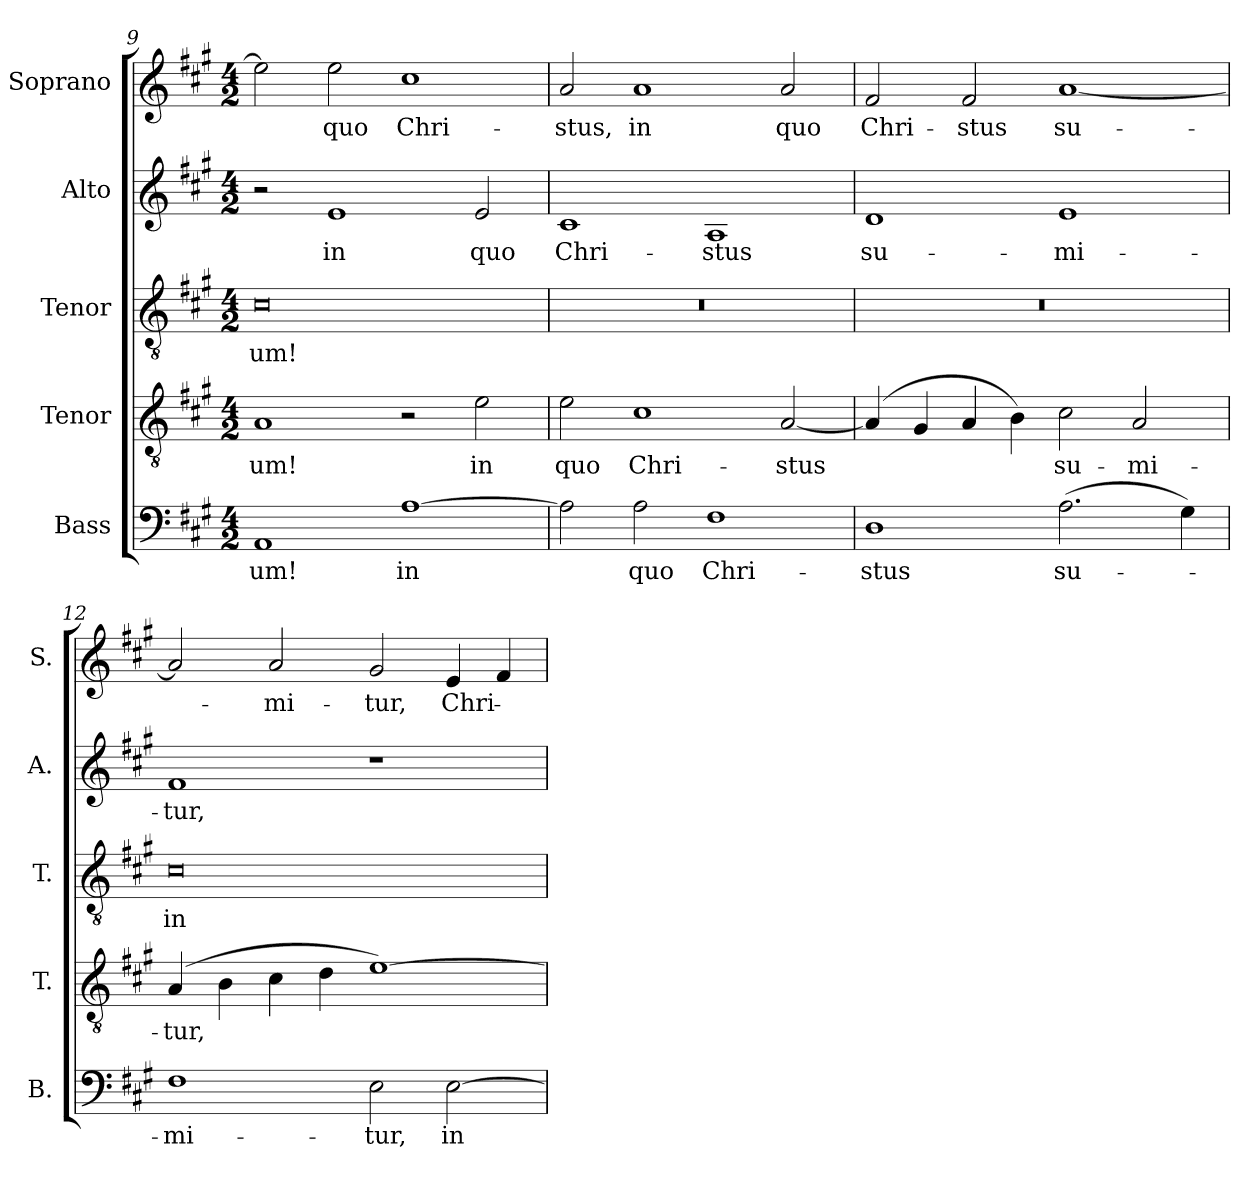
**kern	**text	**kern	**text	**kern	**text	**kern	**text	**kern	**text
*part5	*part5	*part4	*part4	*part3	*part3	*part2	*part2	*part1	*part1
*staff5	*staff5	*staff4	*staff4	*staff3	*staff3	*staff2	*staff2	*staff1	*staff1
*I"Bass	*	*I"Tenor	*	*I"Tenor	*	*I"Alto	*	*I"Soprano	*
*I'B.	*	*I'T.	*	*I'T.	*	*I'A.	*	*I'S.	*
*clefF4	*	*clefGv2	*	*clefGv2	*	*clefG2	*	*clefG2	*
*	*	*ITrd7c12	*	*ITrd7c12	*	*	*	*	*
*k[f#c#g#]	*	*k[f#c#g#]	*	*k[f#c#g#]	*	*k[f#c#g#]	*	*k[f#c#g#]	*
*A:	*	*A:	*	*A:	*	*A:	*	*A:	*
*M4/2	*	*M4/2	*	*M4/2	*	*M4/2	*	*M4/2	*
=9	=9	=9	=9	=9	=9	=9	=9	=9	=9
!	!LO:LY:b:color=#000000	!	!	!	!	!	!	!	!
!	!	!	!LO:LY:b:color=#000000	!	!	!	!	!	!
!	!	!	!	!	!LO:LY:b:color=#000000	!	!	!	!
1AAi	-um!	1AAi	-um!	0C#i	-um!	2r	.	2eei\]	.
!	!	!	!	!	!	!	!LO:LY:b:color=#000000	!	!
!	!	!	!	!	!	!	!	!	!LO:LY:b:color=#000000
.	.	.	.	.	.	1ei	in	2eei\	quo
!	!LO:LY:b:color=#000000	!	!	!	!	!	!	!	!
!	!	!	!	!	!	!	!	!	!LO:LY:b:color=#000000
[1Ai	in	2r	.	.	.	.	.	1cc#i	Chri-
!	!	!	!LO:LY:b:color=#000000	!	!	!	!	!	!
!	!	!	!	!	!	!	!LO:LY:b:color=#000000	!	!
.	.	2Ei\	in	.	.	2ei/	quo	.	.
=10	=10	=10	=10	=10	=10	=10	=10	=10	=10
!	!	!	!LO:LY:b:color=#000000	!LO:N:vis=1	!	!	!	!	!
!	!	!	!	!	!	!	!LO:LY:b:color=#000000	!	!
!	!	!	!	!	!	!	!	!	!LO:LY:b:color=#000000
2Ai\]	.	2Ei\	quo	0r	.	1c#i	Chri-	2ai/	-stus,
!	!LO:LY:b:color=#000000	!	!	!	!	!	!	!	!
!	!	!	!LO:LY:b:color=#000000	!	!	!	!	!	!
!	!	!	!	!	!	!	!	!	!LO:LY:b:color=#000000
2Ai\	quo	1C#i	Chri-	.	.	.	.	1ai	in
!	!LO:LY:b:color=#000000	!	!	!	!	!	!	!	!
!	!	!	!	!	!	!	!LO:LY:b:color=#000000	!	!
1F#i	Chri-	.	.	.	.	1Ai	-stus	.	.
!	!	!	!LO:LY:b:color=#000000	!	!	!	!	!	!
!	!	!	!	!	!	!	!	!	!LO:LY:b:color=#000000
.	.	[2AAi/	-stus	.	.	.	.	2ai/	quo
=11	=11	=11	=11	=11	=11	=11	=11	=11	=11
!	!LO:LY:b:color=#000000	!	!	!LO:N:vis=1	!	!	!	!	!
!	!	!	!	!	!	!	!LO:LY:b:color=#000000	!	!
!	!	!	!	!	!	!	!	!	!LO:LY:b:color=#000000
1Di	-stus	(4AAi/]	.	0r	.	1di	su-	2f#i/	Chri-
.	.	4GG#i/	.	.	.	.	.	.	.
!	!	!	!	!	!	!	!	!	!LO:LY:b:color=#000000
.	.	4AAi/	.	.	.	.	.	2f#i/	-stus
.	.	4BBi\)	.	.	.	.	.	.	.
!	!LO:LY:b:color=#000000	!	!	!	!	!	!	!	!
!	!	!	!LO:LY:b:color=#000000	!	!	!	!	!	!
!	!	!	!	!	!	!	!LO:LY:b:color=#000000	!	!
!	!	!	!	!	!	!	!	!	!LO:LY:b:color=#000000
(2.Ai\	su-	2C#i\	su-	.	.	1ei	-mi-	[1ai	su-
!	!	!	!LO:LY:b:color=#000000	!	!	!	!	!	!
.	.	2AAi/	-mi-	.	.	.	.	.	.
4G#i\)	.	.	.	.	.	.	.	.	.
=12	=12	=12	=12	=12	=12	=12	=12	=12	=12
!	!LO:LY:b:color=#000000	!	!	!	!	!	!	!	!
!	!	!	!LO:LY:b:color=#000000	!	!	!	!	!	!
!	!	!	!	!	!LO:LY:b:color=#000000	!	!	!	!
!	!	!	!	!	!	!	!LO:LY:b:color=#000000	!	!
1F#i	-mi-	(4AAi/	-tur,	0C#i	in	1f#i	-tur,	2ai/]	.
.	.	4BBi\	.	.	.	.	.	.	.
!	!	!	!	!	!	!	!	!	!LO:LY:b:color=#000000
.	.	4C#i\	.	.	.	.	.	2ai/	-mi-
.	.	4Di\	.	.	.	.	.	.	.
!	!LO:LY:b:color=#000000	!	!	!	!	!	!	!	!
!	!	!	!	!	!	!	!	!	!LO:LY:b:color=#000000
2Ei\	-tur,	[1Ei)	.	.	.	1r	.	2g#i/	-tur,
!	!LO:LY:b:color=#000000	!	!	!	!	!	!	!	!
!	!	!	!	!	!	!	!	!	!LO:LY:b:color=#000000
[2Ei\	in	.	.	.	.	.	.	4ei/	Chri-
.	.	.	.	.	.	.	.	4f#i/	.
=	=	=	=	=	=	=	=	=	=
*-	*-	*-	*-	*-	*-	*-	*-	*-	*-
